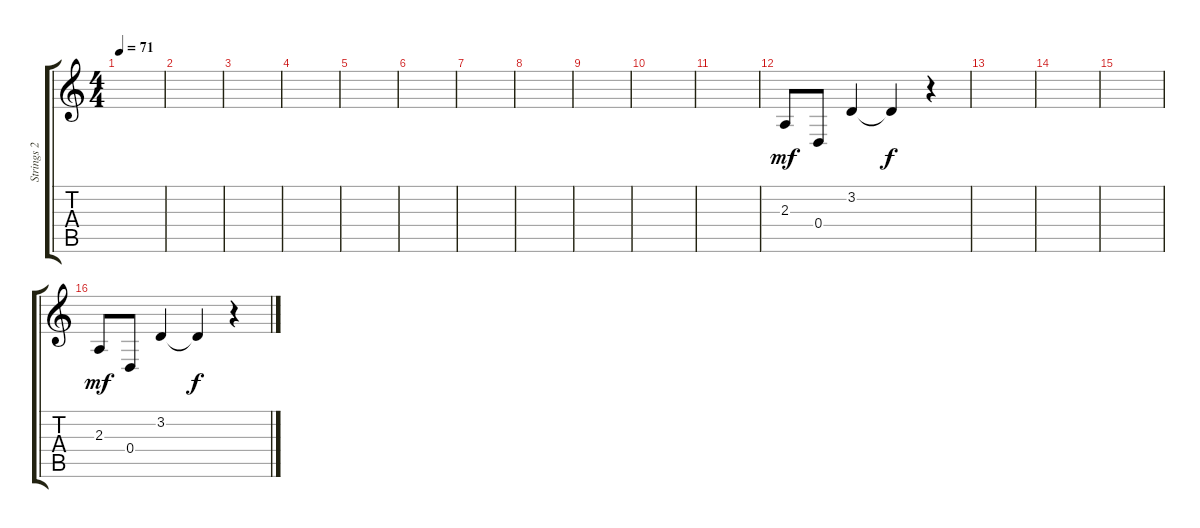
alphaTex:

\track ("Strings 2" "Strings 2") {instrument stringensemble2}
\staff {score tabs}
\tuning (E4 B3 G3 D3 A2 D2) {hide}
\ts (4 4)
\tempo 71
\clef g2
\ks c
|
|
|
|
|
|
|
|
|
|
|
2.3.8{dy mf balance 8} 0.4.8 3.2.4 3.2{t}.4{dy f} r.4 |
|
|
|
2.3.8{dy mf} 0.4.8 3.2.4 3.2{t}.4{dy f} r.4
